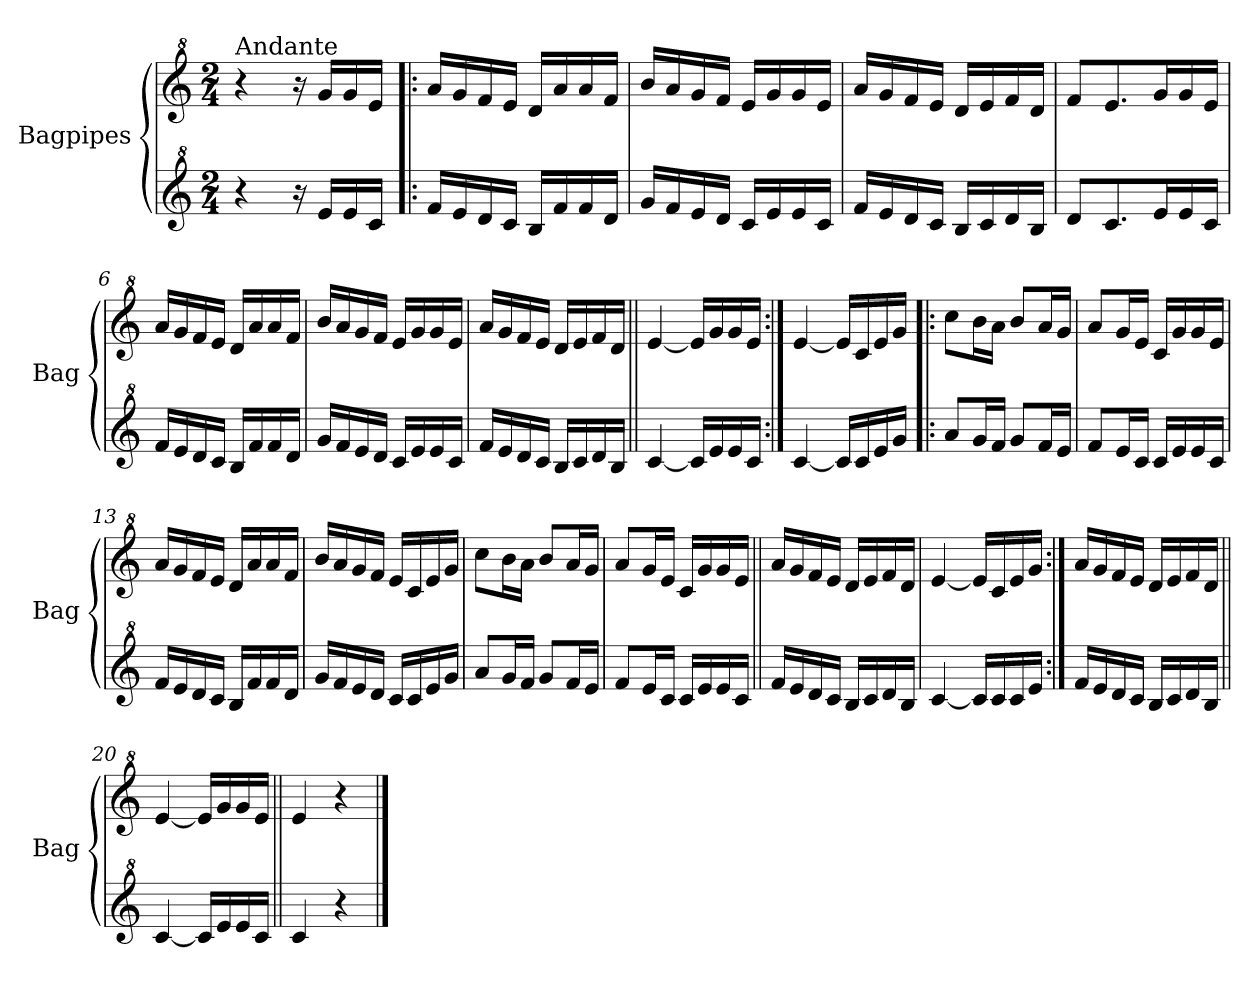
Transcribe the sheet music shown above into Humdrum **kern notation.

**kern	**kern
*part2	*part1
*staff2	*staff1
*I"Bagpipes	*I"Bagpipes
*I'Bag	*I'Bag
*clefG^2	*clefG^2
*k[]	*k[]
*C:	*C:
*M2/4	*M2/4
=1	=1
!	!LO:TX:a:t=Andante
4r	4r
16r	16r
16ee/LL	16gg/LL
16ee/	16gg/
16cc/JJ	16ee/JJ
=2!|:	=2!|:
16ff/LL	16aa/LL
16ee/	16gg/
16dd/	16ff/
16cc/JJ	16ee/JJ
16b/LL	16dd/LL
16ff/	16aa/
16ff/	16aa/
16dd/JJ	16ff/JJ
=3	=3
16gg/LL	16bb/LL
16ff/	16aa/
16ee/	16gg/
16dd/JJ	16ff/JJ
16cc/LL	16ee/LL
16ee/	16gg/
16ee/	16gg/
16cc/JJ	16ee/JJ
=4	=4
16ff/LL	16aa/LL
16ee/	16gg/
16dd/	16ff/
16cc/JJ	16ee/JJ
16b/LL	16dd/LL
16cc/	16ee/
16dd/	16ff/
16b/JJ	16dd/JJ
=5	=5
8dd/L	8ff/L
8.cc/	8.ee/
16ee/L	16gg/L
16ee/	16gg/
16cc/JJ	16ee/JJ
=6	=6
16ff/LL	16aa/LL
16ee/	16gg/
16dd/	16ff/
16cc/JJ	16ee/JJ
16b/LL	16dd/LL
16ff/	16aa/
16ff/	16aa/
16dd/JJ	16ff/JJ
!!LO:LB:g=z
=7	=7
16gg/LL	16bb/LL
16ff/	16aa/
16ee/	16gg/
16dd/JJ	16ff/JJ
16cc/LL	16ee/LL
16ee/	16gg/
16ee/	16gg/
16cc/JJ	16ee/JJ
=8	=8
16ff/LL	16aa/LL
16ee/	16gg/
16dd/	16ff/
16cc/JJ	16ee/JJ
16b/LL	16dd/LL
16cc/	16ee/
16dd/	16ff/
16b/JJ	16dd/JJ
=9||	=9||
[4cc/	[4ee/
16cc/LL]	16ee/LL]
16ee/	16gg/
16ee/	16gg/
16cc/JJ	16ee/JJ
=10:|!	=10:|!
[4cc/	[4ee/
16cc/LL]	16ee/LL]
16cc/	16cc/
16ee/	16ee/
16gg/JJ	16gg/JJ
=11!|:	=11!|:
8aa/L	8ccc\L
16gg/L	16bb\L
16ff/JJ	16aa\JJ
8gg/L	8bb/L
16ff/L	16aa/L
16ee/JJ	16gg/JJ
=12	=12
8ff/L	8aa/L
16ee/L	16gg/L
16cc/JJ	16ee/JJ
16cc/LL	16cc/LL
16ee/	16gg/
16ee/	16gg/
16cc/JJ	16ee/JJ
!!LO:LB:g=z
=13	=13
16ff/LL	16aa/LL
16ee/	16gg/
16dd/	16ff/
16cc/JJ	16ee/JJ
16b/LL	16dd/LL
16ff/	16aa/
16ff/	16aa/
16dd/JJ	16ff/JJ
=14	=14
16gg/LL	16bb/LL
16ff/	16aa/
16ee/	16gg/
16dd/JJ	16ff/JJ
16cc/LL	16ee/LL
16cc/	16cc/
16ee/	16ee/
16gg/JJ	16gg/JJ
=15	=15
8aa/L	8ccc\L
16gg/L	16bb\L
16ff/JJ	16aa\JJ
8gg/L	8bb/L
16ff/L	16aa/L
16ee/JJ	16gg/JJ
=16	=16
8ff/L	8aa/L
16ee/L	16gg/L
16cc/JJ	16ee/JJ
16cc/LL	16cc/LL
16ee/	16gg/
16ee/	16gg/
16cc/JJ	16ee/JJ
=17||	=17||
16ff/LL	16aa/LL
16ee/	16gg/
16dd/	16ff/
16cc/JJ	16ee/JJ
16b/LL	16dd/LL
16cc/	16ee/
16dd/	16ff/
16b/JJ	16dd/JJ
=18	=18
[4cc/	[4ee/
16cc/LL]	16ee/LL]
16cc/	16cc/
16cc/	16ee/
16ee/JJ	16gg/JJ
!!LO:LB:g=z
=19:|!	=19:|!
16ff/LL	16aa/LL
16ee/	16gg/
16dd/	16ff/
16cc/JJ	16ee/JJ
16b/LL	16dd/LL
16cc/	16ee/
16dd/	16ff/
16b/JJ	16dd/JJ
=20||	=20||
[4cc/	[4ee/
16cc/LL]	16ee/LL]
16ee/	16gg/
16ee/	16gg/
16cc/JJ	16ee/JJ
=21||	=21||
4cc/	4ee/
4r	4r
==	==
*-	*-
